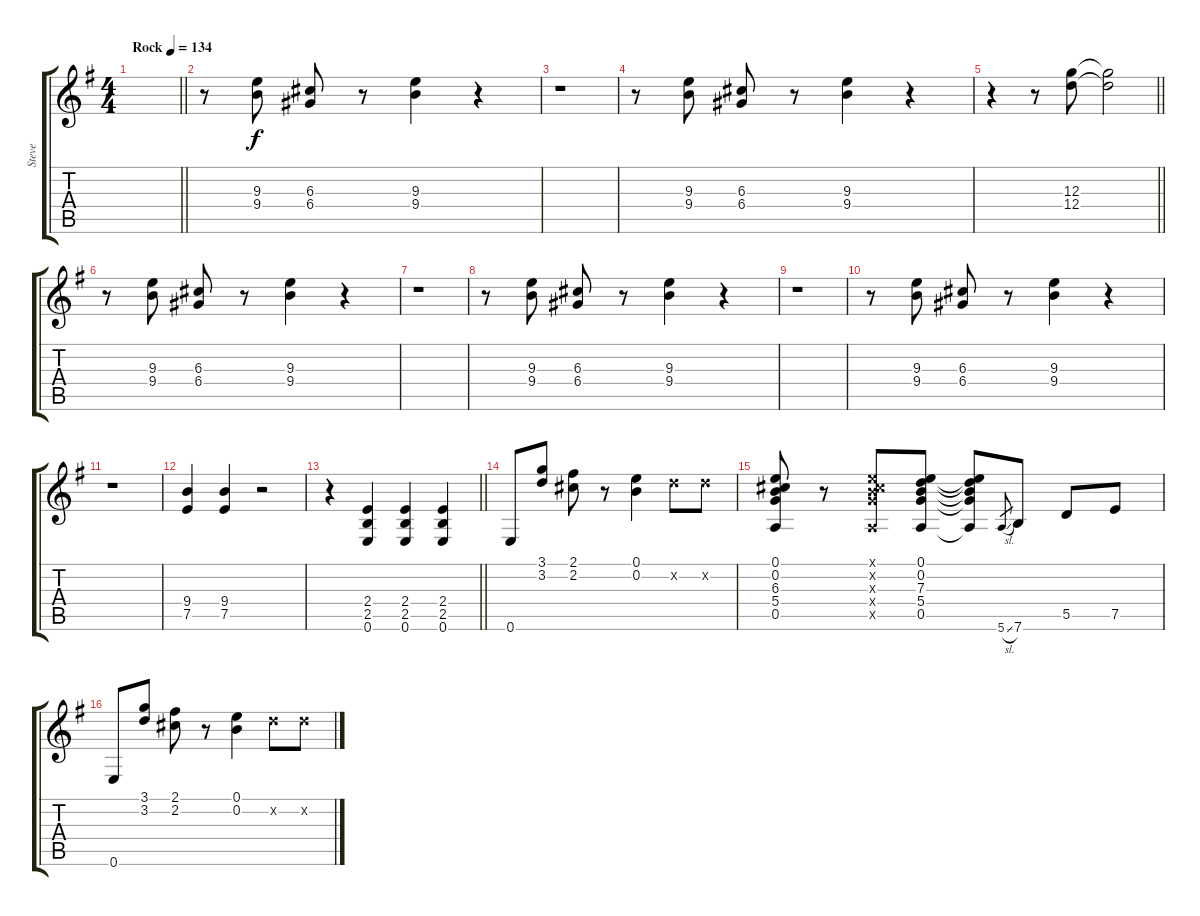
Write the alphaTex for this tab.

\track ("Steve" "Steve") {instrument distortionguitar}
\staff {score tabs}
\tuning (E4 B3 G3 D3 A2 E2) {hide}
\ts (4 4)
\tempo (134 "Rock")
\clef g2
\barLineRight lightlight
\ks g
|
r.8 (9.3 9.4).8 (6.3 6.4).8 r.8 (9.3 9.4).4 r.4 |
r.1 |
r.8 (9.3 9.4).8 (6.3 6.4).8 r.8 (9.3 9.4).4 r.4 |
\barLineRight lightlight
r.4 r.8 (12.3 12.4).8 (12.3{t} 12.4{t}).2 |
r.8 (9.3 9.4).8 (6.3 6.4).8 r.8 (9.3 9.4).4 r.4 |
r.1 |
r.8 (9.3 9.4).8 (6.3 6.4).8 r.8 (9.3 9.4).4 r.4 |
r.1 |
r.8 (9.3 9.4).8 (6.3 6.4).8 r.8 (9.3 9.4).4 r.4 |
r.1 |
(9.4 7.5).4 (9.4 7.5).4 r.2 |
\barLineRight lightlight
r.4 (2.4 2.5 0.6).4 (2.4 2.5 0.6).4 (2.4 2.5 0.6).4 |
0.6.8 (3.1 3.2).8 (2.1 2.2).8 r.8 (0.1 0.2).4 3.2{x}.8 3.2{x}.8 |
(0.1 0.2 6.3 5.4 0.5).8 r.8 (0.1{x} 0.2{x} 6.3{x} 5.4{x} 0.5{x}).8 (0.1 0.2 7.3 5.4 0.5).8 (0.1{t} 0.2{t} 7.3{t} 5.4{t} 0.5{t}).8 5.6{sl}.8{gr} 7.6.8 5.5.8 7.5.8 |
0.6.8 (3.1 3.2).8 (2.1 2.2).8 r.8 (0.1 0.2).4 3.2{x}.8 3.2{x}.8
